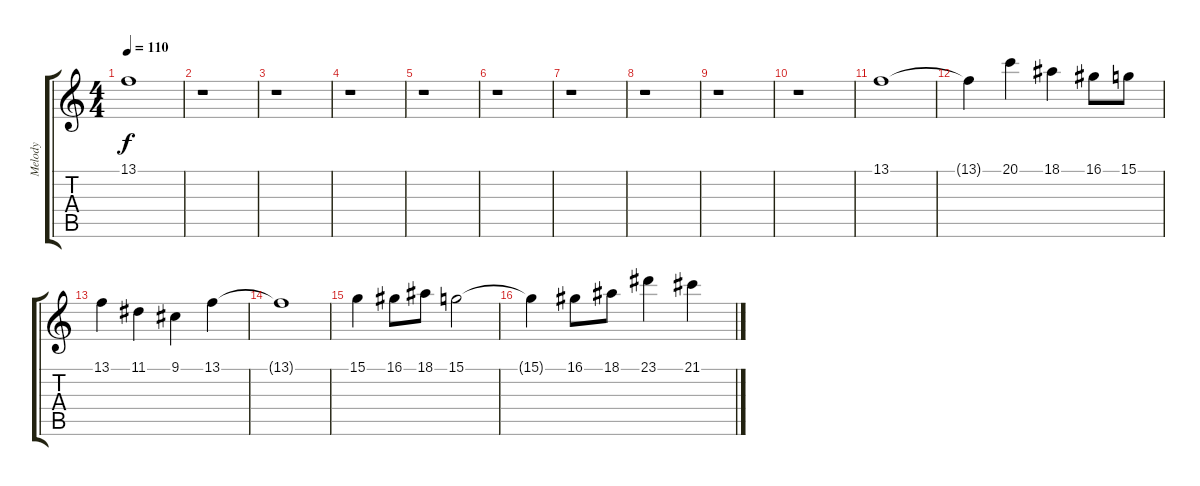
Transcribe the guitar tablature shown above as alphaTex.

\track ("Melody              " "Melody    ") {instrument pad1newage}
\staff {score tabs}
\tuning (E4 B3 G3 D3 A2 E2) {hide}
\ts (4 4)
\tempo 110
\clef g2
\ks c
13.1{t}.1{dy f} |
r.1 |
r.1 |
r.1 |
r.1 |
r.1 |
r.1 |
r.1 |
r.1 |
r.1 |
13.1.1 |
13.1{t}.4 20.1.4 18.1.4 16.1.8 15.1.8 |
13.1.4 11.1.4 9.1.4 13.1.4 |
13.1{t}.1 |
15.1.4 16.1.8 18.1.8 15.1.2 |
15.1{t}.4 16.1.8 18.1.8 23.1.4 21.1.4
